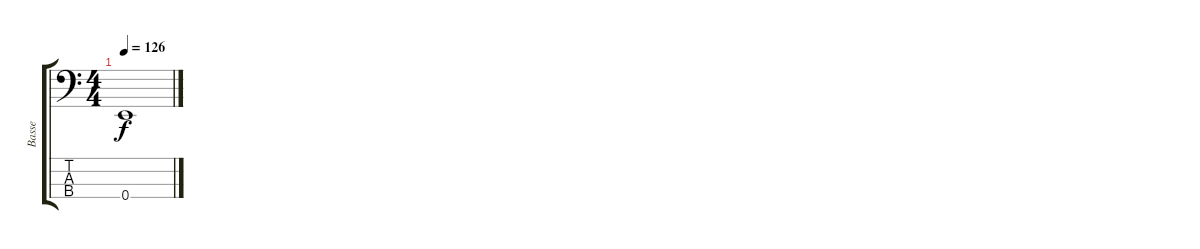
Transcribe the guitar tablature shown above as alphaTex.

\track ("Basse" "Basse") {instrument electricbassfinger}
\staff {score tabs}
\tuning (G2 D2 A1 E1) {hide}
\ts (4 4)
\tempo 126
\clef f4
\ks c
0.4{t}.1{dy f}
